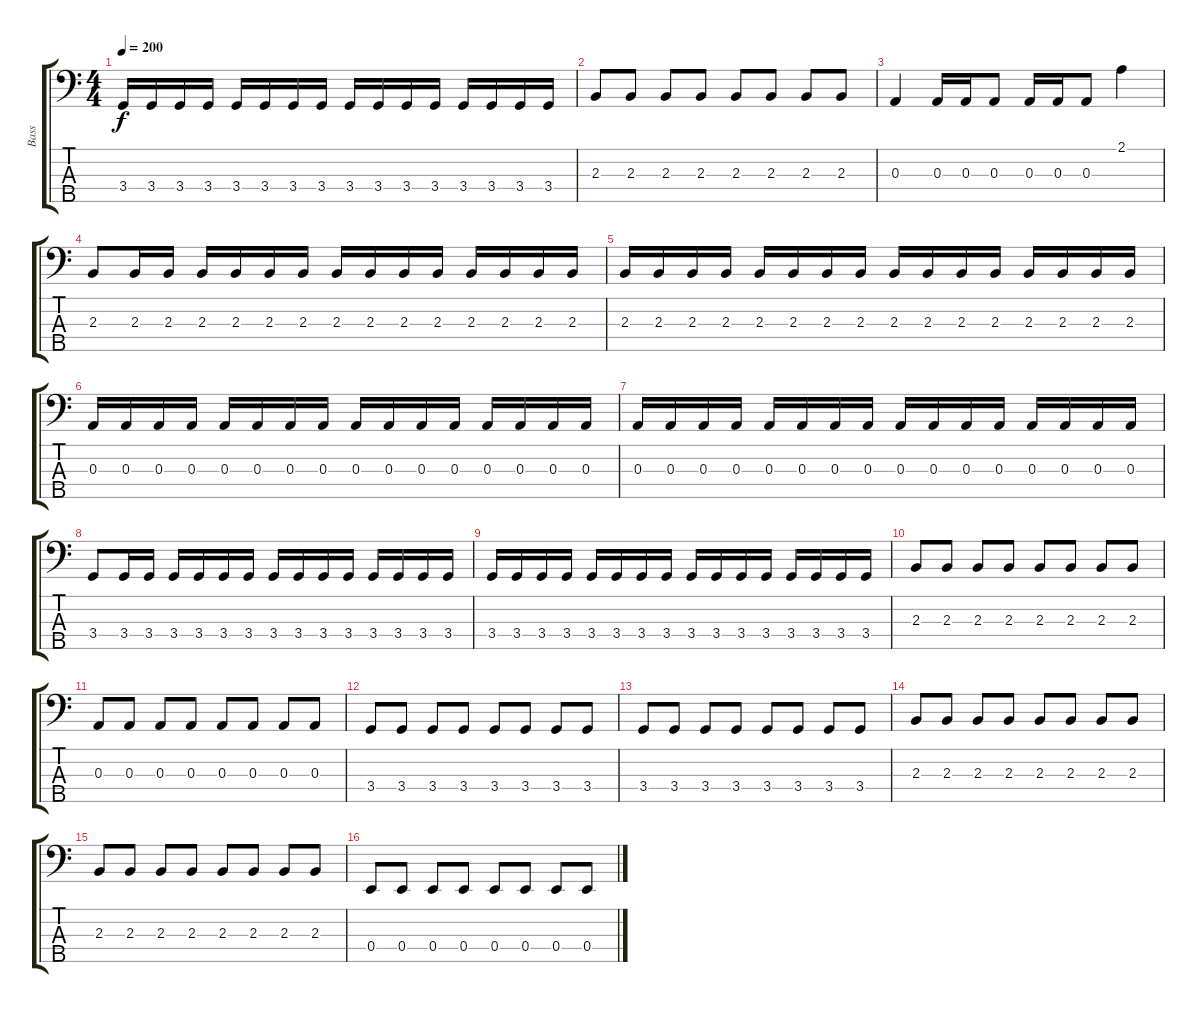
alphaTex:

\track ("Bass" "Bass") {instrument electricbassfinger}
\staff {score tabs}
\tuning (G2 D2 A1 E1 B0) {hide}
\ts (4 4)
\tempo 200
\clef f4
\ks c
3.4.16{dy f} 3.4.16 3.4.16 3.4.16 3.4.16 3.4.16 3.4.16 3.4.16 3.4.16 3.4.16 3.4.16 3.4.16 3.4.16 3.4.16 3.4.16 3.4.16 |
2.3.8 2.3.8 2.3.8 2.3.8 2.3.8 2.3.8 2.3.8 2.3.8 |
0.3.4 0.3.16 0.3.16 0.3.8 0.3.16 0.3.16 0.3.8 2.1.4 |
\section ("" "")
2.3.8 2.3.16 2.3.16 2.3.16 2.3.16 2.3.16 2.3.16 2.3.16 2.3.16 2.3.16 2.3.16 2.3.16 2.3.16 2.3.16 2.3.16 |
2.3.16 2.3.16 2.3.16 2.3.16 2.3.16 2.3.16 2.3.16 2.3.16 2.3.16 2.3.16 2.3.16 2.3.16 2.3.16 2.3.16 2.3.16 2.3.16 |
0.3.16 0.3.16 0.3.16 0.3.16 0.3.16 0.3.16 0.3.16 0.3.16 0.3.16 0.3.16 0.3.16 0.3.16 0.3.16 0.3.16 0.3.16 0.3.16 |
0.3.16 0.3.16 0.3.16 0.3.16 0.3.16 0.3.16 0.3.16 0.3.16 0.3.16 0.3.16 0.3.16 0.3.16 0.3.16 0.3.16 0.3.16 0.3.16 |
3.4.8 3.4.16 3.4.16 3.4.16 3.4.16 3.4.16 3.4.16 3.4.16 3.4.16 3.4.16 3.4.16 3.4.16 3.4.16 3.4.16 3.4.16 |
3.4.16 3.4.16 3.4.16 3.4.16 3.4.16 3.4.16 3.4.16 3.4.16 3.4.16 3.4.16 3.4.16 3.4.16 3.4.16 3.4.16 3.4.16 3.4.16 |
2.3.8 2.3.8 2.3.8 2.3.8 2.3.8 2.3.8 2.3.8 2.3.8 |
0.3.8 0.3.8 0.3.8 0.3.8 0.3.8 0.3.8 0.3.8 0.3.8 |
\section ("" "")
3.4.8 3.4.8 3.4.8 3.4.8 3.4.8 3.4.8 3.4.8 3.4.8 |
3.4.8 3.4.8 3.4.8 3.4.8 3.4.8 3.4.8 3.4.8 3.4.8 |
2.3.8 2.3.8 2.3.8 2.3.8 2.3.8 2.3.8 2.3.8 2.3.8 |
2.3.8 2.3.8 2.3.8 2.3.8 2.3.8 2.3.8 2.3.8 2.3.8 |
0.4.8 0.4.8 0.4.8 0.4.8 0.4.8 0.4.8 0.4.8 0.4.8
